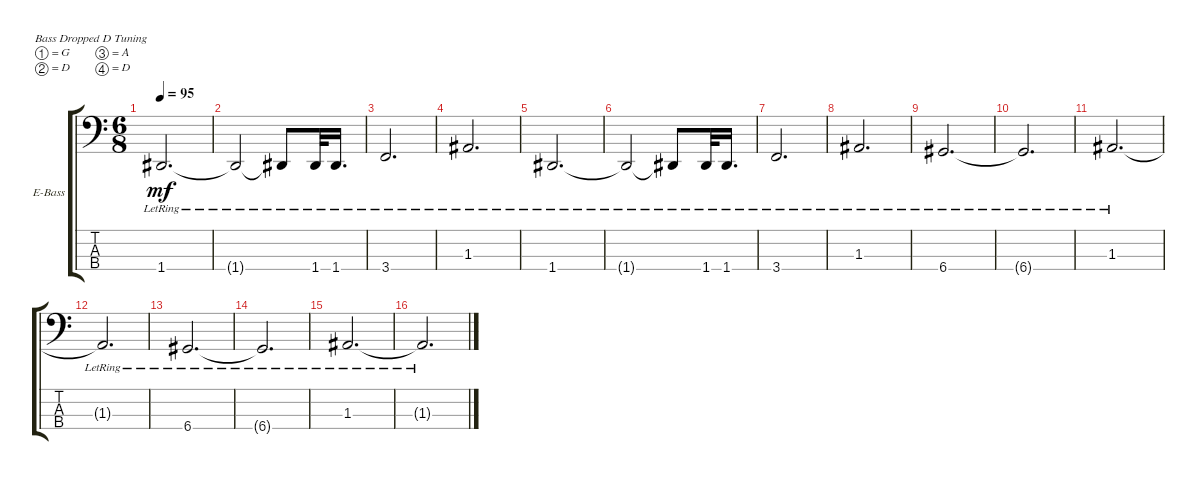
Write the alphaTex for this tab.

\defaultSystemsLayout 4
\bracketExtendMode groupsimilarinstruments
\firstSystemTrackNameOrientation horizontal
\otherSystemsTrackNameOrientation horizontal
\track ("Electric Bass" "E-Bass") {instrument electricbassfinger}
\staff {score tabs}
\tuning (G2 D2 A1 D1)
\ts (6 8)
\tempo 95
\clef f4
\ks c
1.4{lr}.2{d dy mf instrument electricbassfinger} |
1.4{lr t}.2 1.4{lr t}.8 1.4{lr}.32 1.4{lr}.16{d} |
3.4{lr}.2{d} |
1.3{lr}.2{d} |
1.4{lr}.2{d} |
1.4{lr t}.2 1.4{lr t}.8 1.4{lr}.32 1.4{lr}.16{d} |
3.4{lr}.2{d} |
1.3{lr}.2{d} |
6.4{lr}.2{d} |
6.4{lr t}.2{d} |
1.3{lr}.2{d} |
1.3{lr t}.2{d} |
6.4{lr}.2{d} |
6.4{lr t}.2{d} |
1.3{lr}.2{d} |
1.3{lr t}.2{d}
